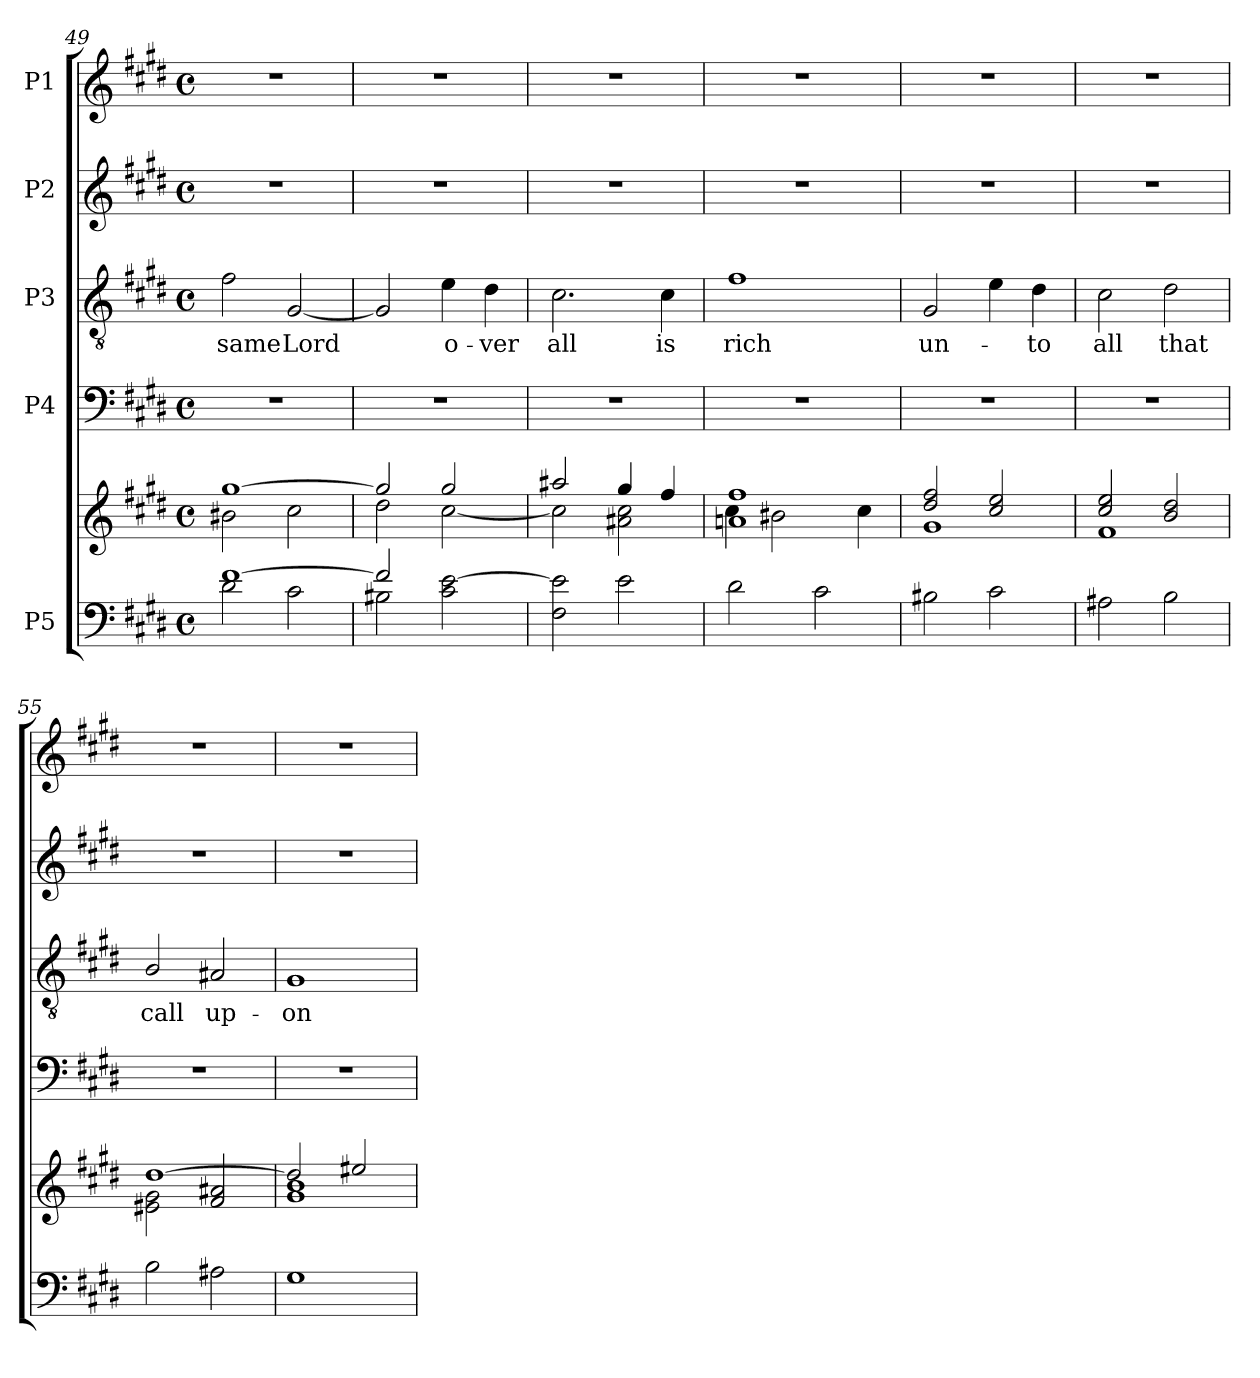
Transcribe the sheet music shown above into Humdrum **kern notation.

**kern	**kern	**kern	**kern	**text	**kern	**kern
*part5	*part5	*part4	*part3	*part3	*part2	*part1
*staff6	*staff5	*staff4	*staff3	*staff3	*staff2	*staff1
*I"P5	*	*I"P4	*I"P3	*	*I"P2	*I"P1
*clefF4	*clefG2	*clefF4	*clefGv2	*	*clefG2	*clefG2
*	*	*	*ITrd7c12	*	*	*
*k[f#c#g#d#]	*k[f#c#g#d#]	*k[f#c#g#d#]	*k[f#c#g#d#]	*	*k[f#c#g#d#]	*k[f#c#g#d#]
*E:	*E:	*E:	*E:	*	*E:	*E:
*M4/4	*M4/4	*M4/4	*M4/4	*	*M4/4	*M4/4
*met(c)	*met(c)	*met(c)	*met(c)	*	*met(c)	*met(c)
=49	=49	=49	=49	=49	=49	=49
*^	*^	*	*	*	*	*
!	!	!	!	!	!	!LO:LY:b:color=#000000	!	!
[1f#i	2d#i\	[1gg#i	2b#Xi\	1r	2F#i\	same	1r	1r
!	!	!	!	!	!	!LO:LY:b:color=#000000	!	!
.	2c#i\	.	2cc#i\	.	[2GG#i/	Lord	.	.
=50	=50	=50	=50	=50	=50	=50	=50	=50
2f#i/]	2B#Xi\	2gg#i/]	2dd#i\	1r	2GG#i/]	.	1r	1r
!	!	!	!	!	!	!LO:LY:b:color=#000000	!	!
2c#i\ [2ei	2ryy	2gg#i/	[2cc#i\	.	4Ei\	o-	.	.
!	!	!	!	!	!	!LO:LY:b:color=#000000	!	!
.	.	.	.	.	4D#i\	-ver	.	.
*v	*v	*	*	*	*	*	*	*
=51	=51	=51	=51	=51	=51	=51	=51
!	!	!	!	!	!LO:LY:b:color=#000000	!	!
2F#i\ 2ei]	2aa#Xi/	2cc#i\]	1r	2.C#i\	all	1r	1r
2ei\	4gg#i/	2a#Xi\ 2cc#i	.	.	.	.	.
!	!	!	!	!	!LO:LY:b:color=#000000	!	!
.	4ff#i/	.	.	4C#i\	is	.	.
=52	=52	=52	=52	=52	=52	=52	=52
!	!	!	!	!	!LO:LY:b:color=#000000	!	!
2d#i\	1ani 1ff#i	4cc#i\	1r	1F#i	rich	1r	1r
.	.	2b#Xi\	.	.	.	.	.
2c#i\	.	.	.	.	.	.	.
.	.	4cc#i\	.	.	.	.	.
=53	=53	=53	=53	=53	=53	=53	=53
!	!	!	!	!	!LO:LY:b:color=#000000	!	!
2B#Xi\	2dd#i/ 2ff#i	1g#i	1r	2GG#i/	un-	1r	1r
2c#i\	2cc#i/ 2eei	.	.	4Ei\	.	.	.
!	!	!	!	!	!LO:LY:b:color=#000000	!	!
.	.	.	.	4D#i\	-to	.	.
!!LO:LB:g=z
=54	=54	=54	=54	=54	=54	=54	=54
!	!	!	!	!	!LO:LY:b:color=#000000	!	!
2A#Xi\	2cc#i/ 2eei	1f#i	1r	2C#i\	all	1r	1r
!	!	!	!	!	!LO:LY:b:color=#000000	!	!
2Bi\	2bi/ 2dd#i	.	.	2D#i\	that	.	.
=55	=55	=55	=55	=55	=55	=55	=55
!	!	!	!	!	!LO:LY:b:color=#000000	!	!
2Bi\	[1dd#i	2e#Xi\ 2g#i	1r	2BBi/	call	1r	1r
!	!	!	!	!	!LO:LY:b:color=#000000	!	!
2A#Xi\	.	2f#i/ 2a#Xi	.	2AA#Xi/	up-	.	.
=56	=56	=56	=56	=56	=56	=56	=56
!	!	!	!	!	!LO:LY:b:color=#000000	!	!
1G#i	2dd#i/]	1g#i 1bi	1r	1GG#i	-on	1r	1r
.	2ee#Xi/	.	.	.	.	.	.
*	*v	*v	*	*	*	*	*
=	=	=	=	=	=	=
*-	*-	*-	*-	*-	*-	*-
